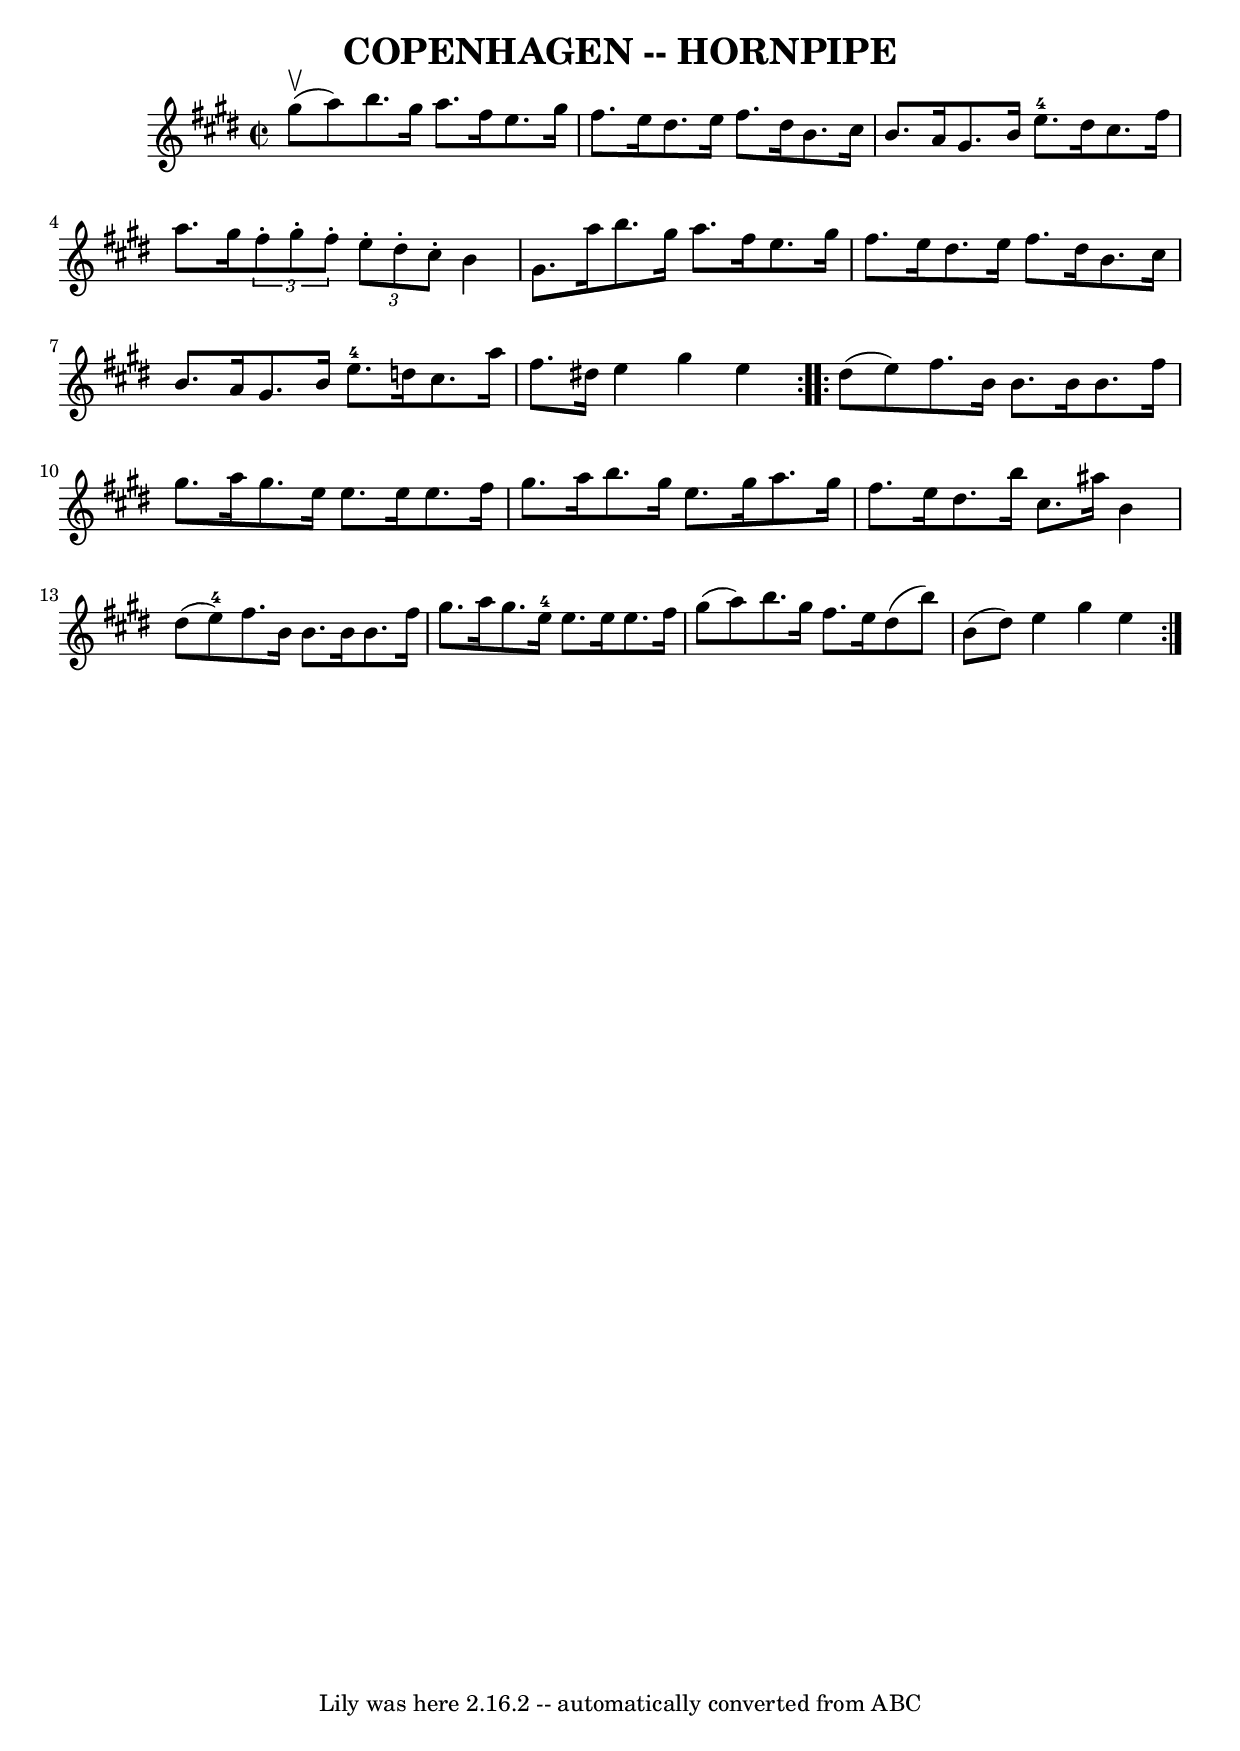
\version "2.16.2"
\include "Mammoth.ily"
\header {
  %% book = "Ryan's Mammoth Collection of Fiddle Tunes"
  crossRefNumber = "1"
  footnotes = "\\\\\\\\(Can be used as a Clog.)"
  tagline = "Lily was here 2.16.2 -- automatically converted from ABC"
  title = "COPENHAGEN -- HORNPIPE"

}
voicedefault =  {



  \repeat volta 2 {

    \override Staff.TimeSignature #'style = #'C
    \time 2/2 
    \key e \major
    gis''8 (^\upbow a''8)       |
    b''8.  
    gis''16 a''8. fis''16 e''8. gis''16 fis''8. e''16    
    |
    dis''8. e''16 fis''8. dis''16 b'8. cis''16 b'8.    
    a'16    |
    gis'8. b'16 e''8.-4 dis''16    |
    cis''8. 
    fis''16 a''8. gis''16    |
    \times 2/3 { fis''8-. gis''8 
		-. fis''8-. 
	       }   \times 2/3 { e''8-. dis''8-. cis''8-. 
			      } b'4    
    gis'8. a''16    |
    |
    b''8. gis''16 a''8. fis''16 
    e''8. gis''16 fis''8. e''16    |
    dis''8. e''16    
    fis''8. dis''16 b'8. cis''16 b'8. a'16    |
    gis'8.    
    b'16 e''8.-4 d''16 cis''8. a''16 fis''8. dis''!16    
    |
    e''4 gis''4 e''4    
  }     
  \repeat volta 2 {
    dis''8 (e''8)       |
    fis''8. b'16 b'8. b'16 b'8. fis''16    
    gis''8. a''16    |
    gis''8. e''16 e''8. e''16 e''8.    
    fis''16 gis''8. a''16    |
    b''8. gis''16 e''8. gis''16  
    a''8. gis''16 fis''8. e''16    |
    dis''8. b''16    
    cis''8. ais''16 b'4 dis''8 (e''8-4)   |
    |
    
    fis''8. b'16 b'8. b'16 b'8. fis''16 gis''8. a''16    
    |
    gis''8. e''16-4 e''8. e''16 e''8. fis''16 gis''8 (a''8)   |
    b''8. gis''16 fis''8. e''16 dis''8 (
    b''8) b'8 (dis''8)   |
    e''4 gis''4 e''4    
  }   

}

\score{
  <<

    \context Staff="default"
    {
      \voicedefault 
      
    }

  >>
  \layout {
    
  }
  \midi {
  }

}
